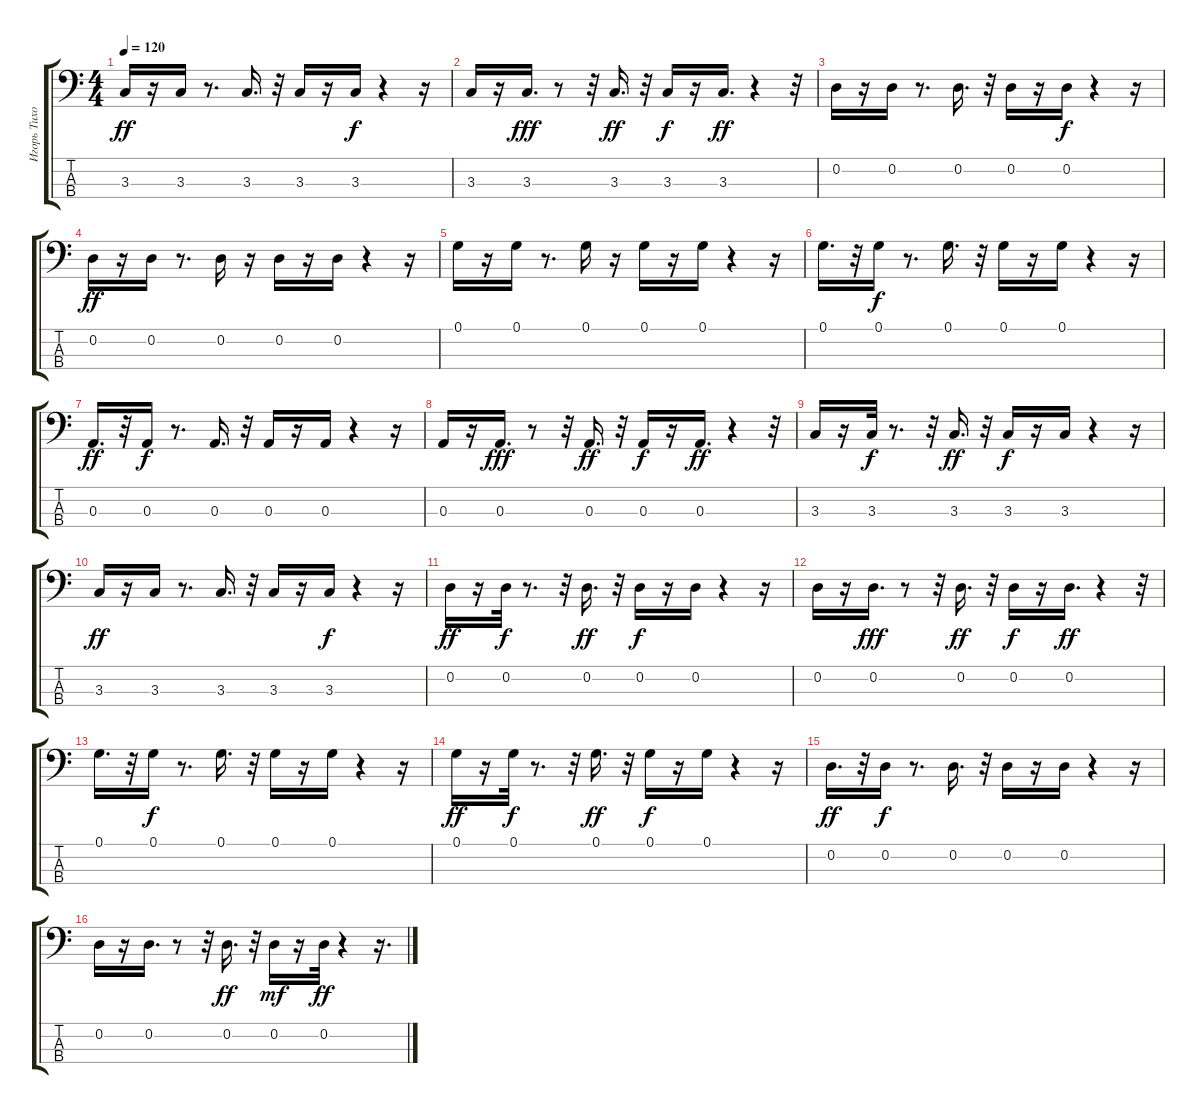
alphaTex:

\track ("Игорь Тихомиров (бас)" "Игорь Тихо") {instrument electricbassfinger}
\staff {score tabs}
\tuning (G2 D2 A1 E1) {hide}
\ts (4 4)
\tempo 120
\clef f4
\ks c
3.3.16{dy ff} r.16 3.3.16 r.8{d} 3.3.16{d} r.32 3.3.16 r.16 3.3.16{dy f} r.4 r.16 |
3.3.16 r.16 3.3.16{d dy fff} r.8 r.32 3.3.16{d dy ff} r.32 3.3.16{dy f} r.16 3.3.16{d dy ff} r.4 r.32 |
0.2.16 r.16 0.2.16 r.8{d} 0.2.16{d} r.32 0.2.16 r.16 0.2.16{dy f} r.4 r.16 |
0.2.16{dy ff} r.16 0.2.16 r.8{d} 0.2.16 r.16 0.2.16 r.16 0.2.16 r.4 r.16 |
0.1.16 r.16 0.1.16 r.8{d} 0.1.16 r.16 0.1.16 r.16 0.1.16 r.4 r.16 |
0.1.16{d} r.32 0.1.16{dy f} r.8{d} 0.1.16{d} r.32 0.1.16 r.16 0.1.16 r.4 r.16 |
0.3.16{d dy ff} r.32 0.3.16{dy f} r.8{d} 0.3.16{d} r.32 0.3.16 r.16 0.3.16 r.4 r.16 |
0.3.16 r.16 0.3.16{d dy fff} r.8 r.32 0.3.16{d dy ff} r.32 0.3.16{dy f} r.16 0.3.16{d dy ff} r.4 r.32 |
3.3.16 r.16 3.3.32{dy f} r.8{d} r.32 3.3.16{d dy ff} r.32 3.3.16{dy f} r.16 3.3.16 r.4 r.16 |
3.3.16{dy ff} r.16 3.3.16 r.8{d} 3.3.16{d} r.32 3.3.16 r.16 3.3.16{dy f} r.4 r.16 |
0.2.16{dy ff} r.16 0.2.32{dy f} r.8{d} r.32 0.2.16{d dy ff} r.32 0.2.16{dy f} r.16 0.2.16 r.4 r.16 |
0.2.16 r.16 0.2.16{d dy fff} r.8 r.32 0.2.16{d dy ff} r.32 0.2.16{dy f} r.16 0.2.16{d dy ff} r.4 r.32 |
0.1.16{d} r.32 0.1.16{dy f} r.8{d} 0.1.16{d} r.32 0.1.16 r.16 0.1.16 r.4 r.16 |
0.1.16{dy ff} r.16 0.1.32{dy f} r.8{d} r.32 0.1.16{d dy ff} r.32 0.1.16{dy f} r.16 0.1.16 r.4 r.16 |
0.2.16{d dy ff} r.32 0.2.16{dy f} r.8{d} 0.2.16{d} r.32 0.2.16 r.16 0.2.16 r.4 r.16 |
0.2.16 r.16 0.2.16{d} r.8 r.32 0.2.16{d dy ff} r.32 0.2.16{dy mf} r.16 0.2.32{dy ff} r.4 r.16{d}
